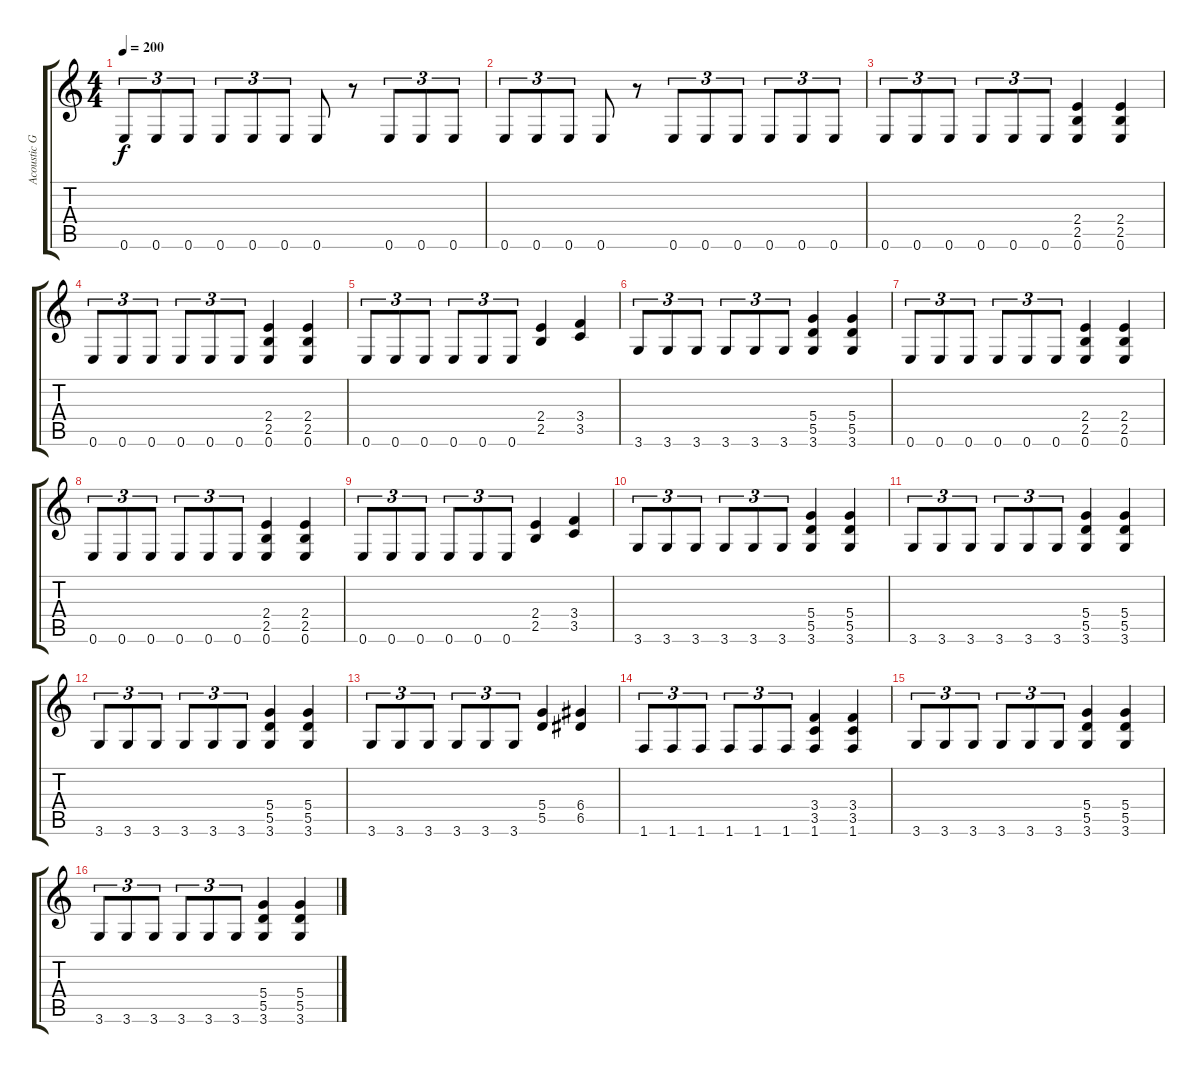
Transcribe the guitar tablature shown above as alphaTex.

\track ("Acoustic Guitar (Guitar 1)" "Acoustic G") {instrument electricguitarclean}
\staff {score tabs}
\tuning (E4 B3 G3 D3 A2 E2) {hide}
\ts (4 4)
\tempo 200
\clef g2
\ks c
0.6.8{tu (3 2) dy f} 0.6.8{tu (3 2)} 0.6.8{tu (3 2)} 0.6.8{tu (3 2)} 0.6.8{tu (3 2)} 0.6.8{tu (3 2)} 0.6.8 r.8 0.6.8{tu (3 2)} 0.6.8{tu (3 2)} 0.6.8{tu (3 2)} |
0.6.8{tu (3 2)} 0.6.8{tu (3 2)} 0.6.8{tu (3 2)} 0.6.8 r.8 0.6.8{tu (3 2)} 0.6.8{tu (3 2)} 0.6.8{tu (3 2)} 0.6.8{tu (3 2)} 0.6.8{tu (3 2)} 0.6.8{tu (3 2)} |
0.6.8{tu (3 2)} 0.6.8{tu (3 2)} 0.6.8{tu (3 2)} 0.6.8{tu (3 2)} 0.6.8{tu (3 2)} 0.6.8{tu (3 2)} (2.4 2.5 0.6).4 (2.4 2.5 0.6).4 |
0.6.8{tu (3 2)} 0.6.8{tu (3 2)} 0.6.8{tu (3 2)} 0.6.8{tu (3 2)} 0.6.8{tu (3 2)} 0.6.8{tu (3 2)} (2.4 2.5 0.6).4 (2.4 2.5 0.6).4 |
0.6.8{tu (3 2)} 0.6.8{tu (3 2)} 0.6.8{tu (3 2)} 0.6.8{tu (3 2)} 0.6.8{tu (3 2)} 0.6.8{tu (3 2)} (2.4 2.5).4 (3.4 3.5).4 |
3.6.8{tu (3 2)} 3.6.8{tu (3 2)} 3.6.8{tu (3 2)} 3.6.8{tu (3 2)} 3.6.8{tu (3 2)} 3.6.8{tu (3 2)} (5.4 5.5 3.6).4 (5.4 5.5 3.6).4 |
0.6.8{tu (3 2)} 0.6.8{tu (3 2)} 0.6.8{tu (3 2)} 0.6.8{tu (3 2)} 0.6.8{tu (3 2)} 0.6.8{tu (3 2)} (2.4 2.5 0.6).4 (2.4 2.5 0.6).4 |
0.6.8{tu (3 2)} 0.6.8{tu (3 2)} 0.6.8{tu (3 2)} 0.6.8{tu (3 2)} 0.6.8{tu (3 2)} 0.6.8{tu (3 2)} (2.4 2.5 0.6).4 (2.4 2.5 0.6).4 |
0.6.8{tu (3 2)} 0.6.8{tu (3 2)} 0.6.8{tu (3 2)} 0.6.8{tu (3 2)} 0.6.8{tu (3 2)} 0.6.8{tu (3 2)} (2.4 2.5).4 (3.4 3.5).4 |
3.6.8{tu (3 2)} 3.6.8{tu (3 2)} 3.6.8{tu (3 2)} 3.6.8{tu (3 2)} 3.6.8{tu (3 2)} 3.6.8{tu (3 2)} (5.4 5.5 3.6).4 (5.4 5.5 3.6).4 |
3.6.8{tu (3 2)} 3.6.8{tu (3 2)} 3.6.8{tu (3 2)} 3.6.8{tu (3 2)} 3.6.8{tu (3 2)} 3.6.8{tu (3 2)} (5.4 5.5 3.6).4 (5.4 5.5 3.6).4 |
3.6.8{tu (3 2)} 3.6.8{tu (3 2)} 3.6.8{tu (3 2)} 3.6.8{tu (3 2)} 3.6.8{tu (3 2)} 3.6.8{tu (3 2)} (5.4 5.5 3.6).4 (5.4 5.5 3.6).4 |
3.6.8{tu (3 2)} 3.6.8{tu (3 2)} 3.6.8{tu (3 2)} 3.6.8{tu (3 2)} 3.6.8{tu (3 2)} 3.6.8{tu (3 2)} (5.4 5.5).4 (6.4 6.5).4 |
1.6.8{tu (3 2)} 1.6.8{tu (3 2)} 1.6.8{tu (3 2)} 1.6.8{tu (3 2)} 1.6.8{tu (3 2)} 1.6.8{tu (3 2)} (3.4 3.5 1.6).4 (3.4 3.5 1.6).4 |
3.6.8{tu (3 2)} 3.6.8{tu (3 2)} 3.6.8{tu (3 2)} 3.6.8{tu (3 2)} 3.6.8{tu (3 2)} 3.6.8{tu (3 2)} (5.4 5.5 3.6).4 (5.4 5.5 3.6).4 |
3.6.8{tu (3 2)} 3.6.8{tu (3 2)} 3.6.8{tu (3 2)} 3.6.8{tu (3 2)} 3.6.8{tu (3 2)} 3.6.8{tu (3 2)} (5.4 5.5 3.6).4 (5.4 5.5 3.6).4
